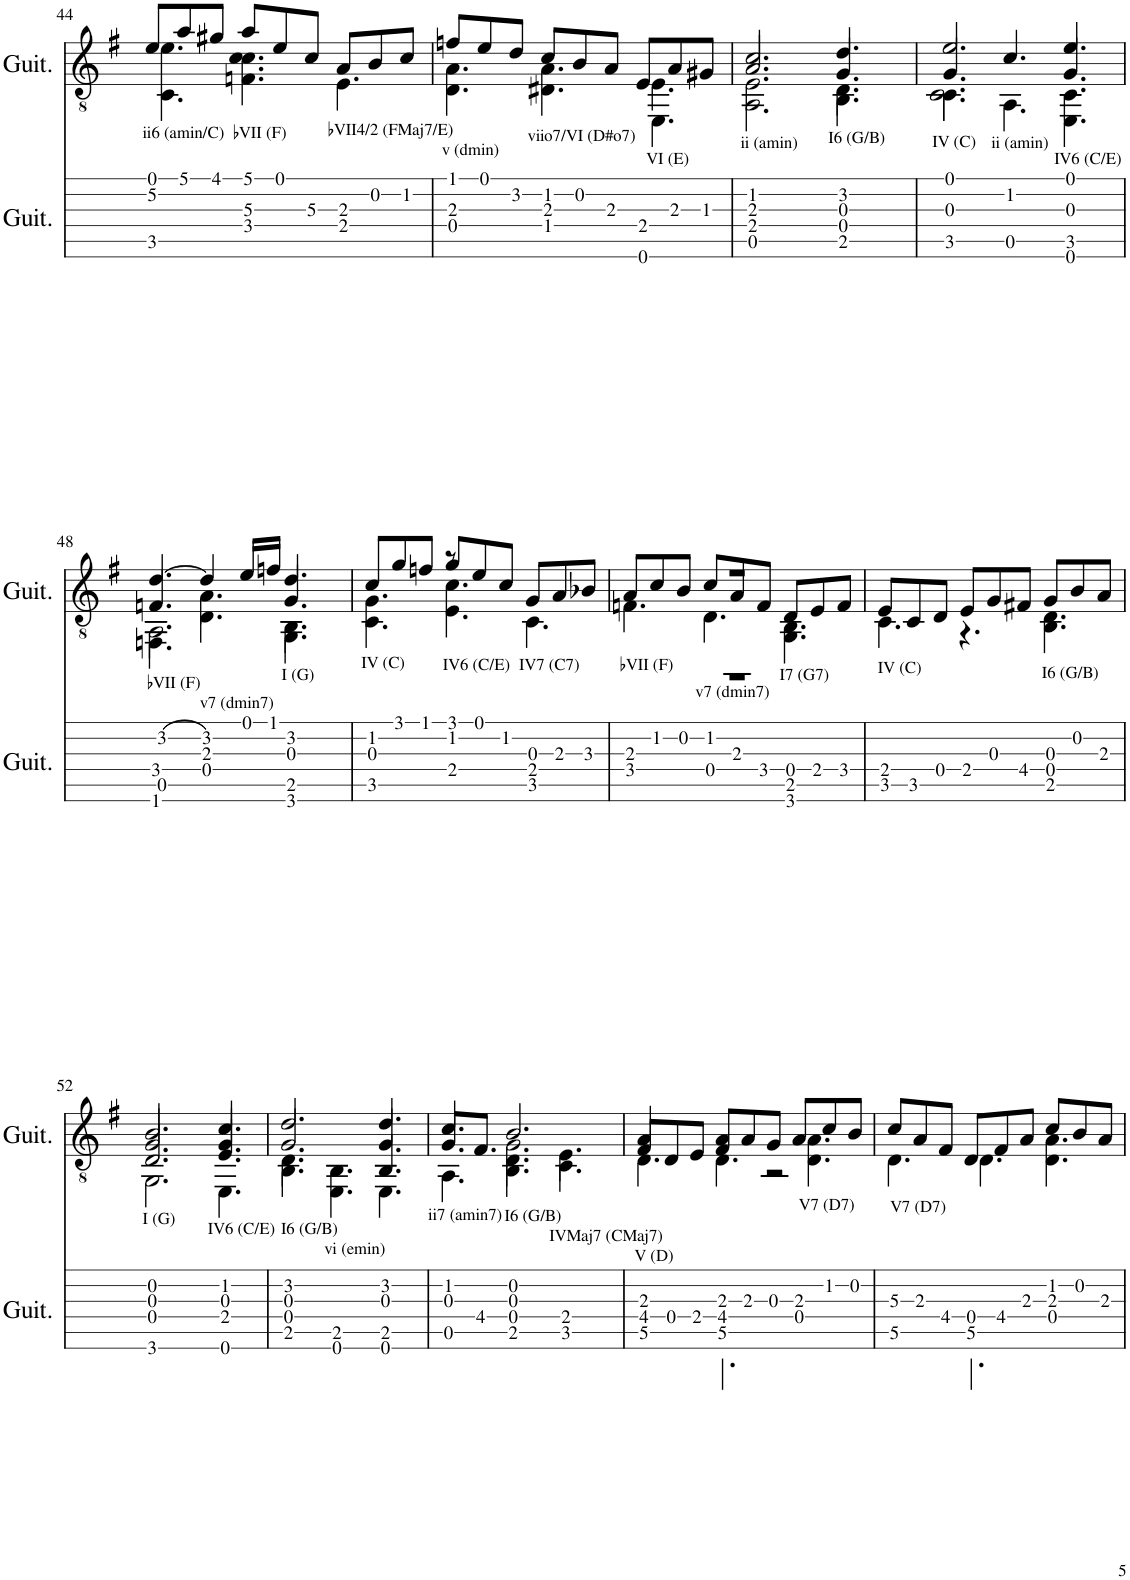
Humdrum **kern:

**kern	**kern	**text
*part2	*part1	*part1
*staff2	*staff1	*staff1
*I"Classical Guitar	*I"Classical Guitar	*
*I'Guit.	*I'Guit.	*
!!LO:PB:g=z
*	*clefGv2	*
*k[f#]	*k[f#]	*
*M9/8	*M9/8	*
=44	=44	=44
*^	*^	*
*	*	*	*^	*
!	!	!LO:TX:b:t=ii6 (amin/C)	!	!	!
8eL	4.C 4.e	8e/L	4.C\ 4.e\	2.ryy	.
8a	.	8a/	.	.	.
8g#J	.	8g#X/J	.	.	.
!	!	!LO:TX:b:t=♭VII (F)	!	!	!
8aL	4.E# 4.c	8a/L	4.Fn\ 4.c\ 4.c\	.	.
8e	.	8e/	.	.	.
8cJ	.	8c/J	.	.	.
!	!	!LO:TX:b:t=♭VII4/2 (FMaj7/E)	!	!	!
8AL	4.E	8A/L	4.ryy	4.E\	.
8B	.	8B/	.	.	.
8cJ	.	8c/J	.	.	.
=45	=45	=45	=45	=45	=45
!	!	!LO:TX:b:t=v (dmin)	!	!	!
8e#L	4.D 4.A	8fn/L	4.D\ 4.A\	2.ryy	.
8e	.	8e/	.	.	.
8dJ	.	8d/J	.	.	.
!	!	!LO:TX:b:t=viio7/VI (D#o7)	!	!	!
8cL	4.D# 4.A	8c/L	4.D#X\ 4.A\	.	.
8B	.	8B/	.	.	.
8AJ	.	8A/J	.	.	.
!	!	!LO:TX:b:t=VI (E)	!	!	!
8r	4.EE 4.E	8E/L	4.E\	4.EE\	.
8AL	.	8A/	.	.	.
8G#J	.	8G#X/J	.	.	.
=46	=46	=46	=46	=46	=46
*^	*^	*	*	*^	*
!	!	!	!	!LO:TX:b:t=ii (amin)	!	!	!	!
2.c	2.AA 2.E 2.A	2.r	2.r	2.c/	2.A/	2.E\	2.AA\	.
!	!	!	!	!LO:TX:b:t=I6 (G/B)	!	!	!	!
4.d	4.BB 4.D 4.G	4r	4r	4.d/	4.G/	4.D\	4.BB\	.
.	.	8r	8r	.	.	.	.	.
=47	=47	=47	=47	=47	=47	=47	=47	=47
!	!	!	!	!LO:TX:b:t=IV (C)	!	!	!	!
*	*v	*v	*v	*	*	*	*	*
2.e	4.C 4.G	2.e/	4.G/	2.C\	4.C\	.
!	!	!	!LO:TX:b:t=ii (amin)	!	!	!
.	4.AA 4.c	.	4.c/	.	4.AA\	.
!	!	!LO:TX:b:t=IV6 (C/E)	!	!	!	!
4.e	4.EE 4.C 4.G	4.e/	4.G/	4.C\	4.EE\	.
!!LO:LB:g=z	!!	!!	!!
=48	=48	=48	=48	=48	=48	=48
*	*^	*	*	*	*	*
!	!	!	!LO:TX:b:t=♭VII (F)	!	!	!	!
[4.d	4.EE# 4.E#	2.AA	[4.d/	4.Fn/	2.AA\	4.FFn\	.
!	!	!	!LO:TX:b:t=v7 (dmin7)	!	!	!	!
4d]	4.D 4.A	.	4d/]	4.A\	.	4.D\	.
16eLL	.	.	16e/LL	.	.	.	.
16e#JJ	.	.	16fn/JJ	.	.	.	.
!	!	!	!LO:TX:b:t=I (G)	!	!	!	!
4.d	4.GG 4.BB 4.G	4r	4.d/	4.G/	4.BB\	4.GG\	.
.	.	8r	.	.	.	.	.
*	*	*	*	*	*v	*v	*
=49	=49	=49	=49	=49	=49	=49
!	!	!	!LO:TX:b:t=IV (C)	!	!	!
*	*v	*v	*	*	*	*
8cL	4.C 4.G	8c/L	4.G\	4.C\	.
8g	.	8g/	.	.	.
8e#J	.	8fn/J	.	.	.
!	!	!LO:TX:b:t=IV6 (C/E)	!	!	!
8gL	4.E 4.c	8g/L	8r	4.E\ 4.c\	.
8e	.	8e/	2ryy	.	.
8cJ	.	8c/J	.	.	.
!	!	!LO:TX:b:t=IV7 (C7)	!	!	!
8GL	4.C 4.E	8G/L	.	4.C\	.
8A	.	8A/	.	.	.
8A#J	.	8B-X/J	8ryy	.	.
=50	=50	=50	=50	=50	=50
*	*	*	*	*^	*
!	!	!LO:TX:b:t=♭VII (F)	!	!	!	!
8AL	4.E#	8A/L	8%9r	8%9r	4.Fn\	.
8c	.	8c/	.	.	.	.
8BJ	.	8B/J	.	.	.	.
!	!	!LO:TX:b:t=v7 (dmin7)	!	!	!	!
8cL	4.D	8c/L	.	.	4.D\	.
8A	.	8A/	.	.	.	.
8E#J	.	8F/J	.	.	.	.
!	!	!LO:TX:b:t=I7 (G7)	!	!	!	!
8DL	4.GG 4.BB	8D/L	.	.	4.GG\ 4.BB\	.
8E	.	8E/	.	.	.	.
8E#J	.	8F/J	.	.	.	.
*	*	*	*v	*v	*v	*
=51	=51	=51	=51	=51
!	!	!LO:TX:b:t=IV (C)	!	!
!	!	!	!	!LO:LY:b
8EL	4.C	8E/L	4.C\	C
8C	.	8C/	.	.
8DJ	.	8D/J	.	.
8EL	4.r	8E/L	4.r	.
8G	.	8G/	.	.
8F#J	.	8F#X/J	.	.
!	!	!LO:TX:b:t=I6 (G/B)	!	!
!	!	!	!	!LO:LY:b
8GL	4.BB 4.D	8G/L	4.BB\ 4.D\	G/B
8B	.	8B/	.	.
8AJ	.	8A/J	.	.
!!LO:LB:g=z
=52	=52	=52	=52	=52
*	*	*^	*^	*
!	!	!LO:TX:b:t=I (G)	!	!	!	!
8%9r	2.GG 2.D 2.G 2.B	2.B/	2.G/	2.D/	2.GG\	.
!	!	!LO:TX:b:t=IV6 (C/E)	!	!	!	!
.	4.EE 4.E 4.G 4.c	4.c/	4.G/	4.E/	4.EE\	.
=53	=53	=53	=53	=53	=53	=53
!	!	!LO:TX:b:t=I6 (G/B)	!	!	!	!
2.G 2.d	4.BB 4.D	2.d/	2.G/	4.D\	4.BB\	.
!	!	!	!	!LO:TX:b:t=vi (emin)	!	!
.	4.EE 4.BB	.	.	4.BB\	4.EE\	.
4.G 4.d	4.EE 4.BB	4.d/	4.G/	4.BB/	4.EE\	.
=54	=54	=54	=54	=54	=54	=54
*	*^	*	*	*	*	*
!	!	!	!LO:TX:b:t=ii7 (amin7)	!	!	!	!
4.c	4.AA	8.GL	4.c/	8.G/L	4.ryy	4.AA\	.
.	.	8.F#J	.	8.F#/J	.	.	.
!	!	!	!LO:TX:b:t=I6 (G/B)	!	!	!	!
4.B	4.BB 4.D 4.G	4r	2.B/	2.G\	4.D\	4.BB\	.
.	.	2r	.	.	.	.	.
!	!	!	!	!	!LO:TX:b:t=IVMaj7 (CMaj7)	!	!
4r	4.C 4.E	.	.	.	4.E\	4.C\	.
8r	.	.	.	.	.	.	.
*	*v	*v	*	*	*	*	*
=55	=55	=55	=55	=55	=55	=55
!	!	!LO:TX:b:t=V (D)	!	!	!	!
8F# 8AL	4.D	8F#/L	4.D\	4A/	2.ryy	.
8D	.	8D/	.	.	.	.
8EJ	.	8E/J	.	4.ryy	.	.
8F# 8AL	4.D\	8F#/ 8A/L	4.D\	.	.	.
8A	.	8A/	.	.	.	.
8GJ	.	8G/J	.	2r	.	.
!	!	!LO:TX:b:t=V7 (D7)	!	!	!	!
8r	4.D 4.A	8A/L	4.ryy	.	4.D\ 4.A\	.
8cL	.	8c/	.	.	.	.
8BJ	.	8B/J	.	.	.	.
*	*	*	*v	*v	*v	*
=56	=56	=56	=56	=56
!	!	!LO:TX:b:t=V7 (D7)	!	!
8cL	4.D	8c/L	4.D\	.
8A	.	8A/	.	.
8F#J	.	8F#/J	.	.
8DL	4.D\	8D/L	4.D\	.
8F#	.	8F#/	.	.
8AJ	.	8A/J	.	.
8cL	4.D 4.A	8c/L	4.D\ 4.A\	.
8B	.	8B/	.	.
8AJ	.	8A/J	.	.
*v	*v	*	*	*
*	*v	*v	*
=	=	=
*-	*-	*-
